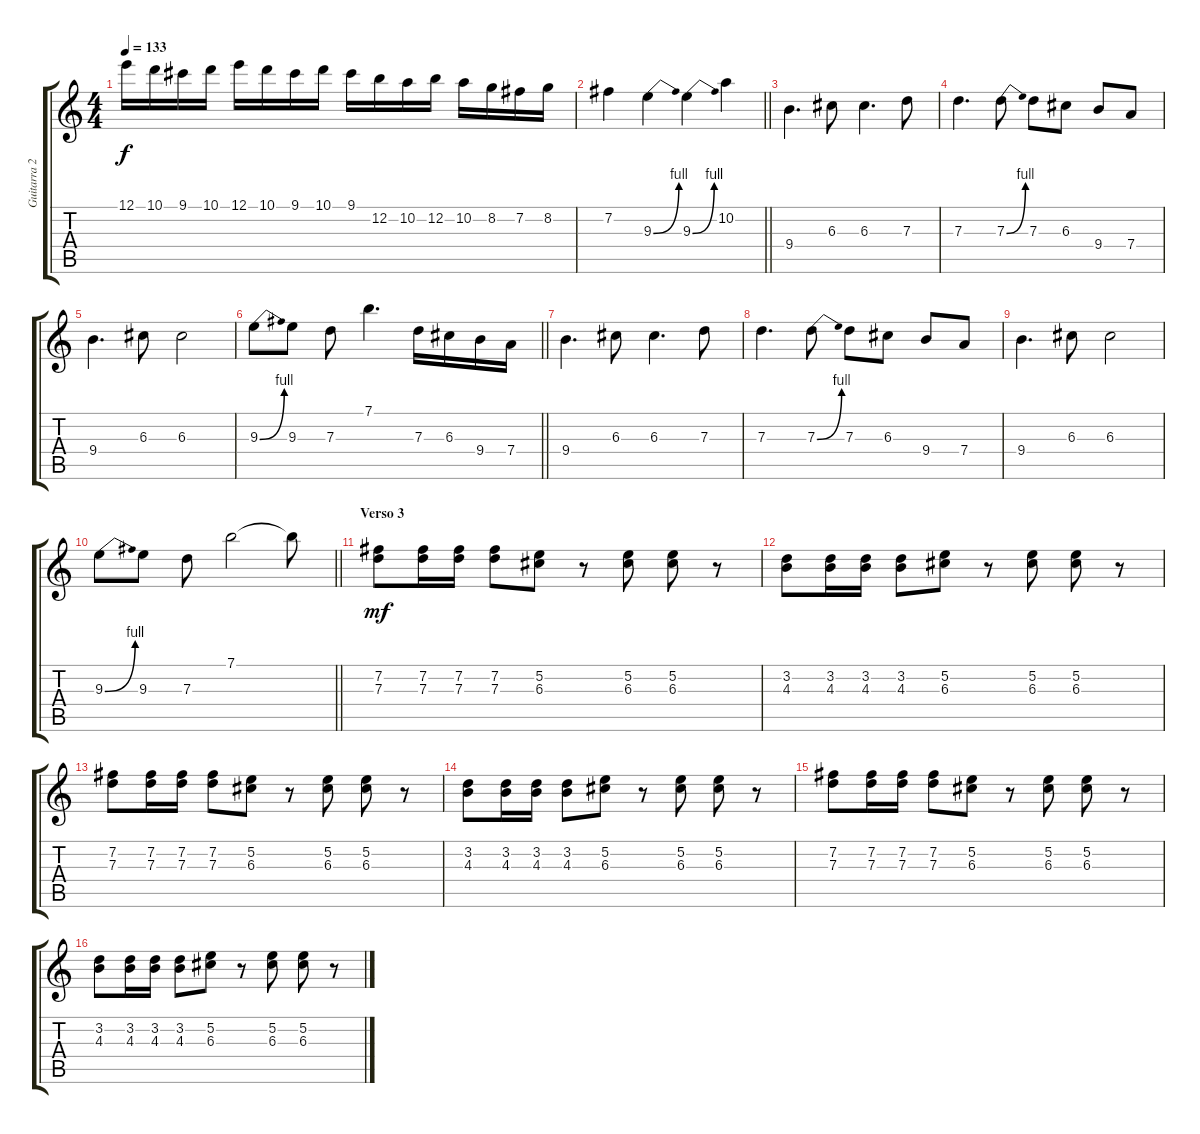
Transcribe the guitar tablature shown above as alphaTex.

\track ("Guitarra 2" "Guitarra 2") {instrument distortionguitar}
\staff {score tabs}
\tuning (E4 B3 G3 D3 A2 E2) {hide}
\ts (4 4)
\tempo 133
\clef g2
\ks c
12.1.16{dy f} 10.1.16 9.1.16 10.1.16 12.1.16 10.1.16 9.1.16 10.1.16 9.1.16 12.2.16 10.2.16 12.2.16 10.2.16 8.2.16 7.2.16 8.2.16 |
\barLineRight lightlight
7.2.4 9.3{be (bend 0 0 60 4)}.4 9.3{be (bend 0 0 60 4)}.4 10.2.4 |
\section ("" "")
9.4.4{d} 6.3.8 6.3.4{d} 7.3.8 |
7.3.4{d} 7.3{be (bend 0 0 60 4)}.8 7.3.8 6.3.8 9.4.8 7.4.8 |
9.4.4{d} 6.3.8 6.3.2 |
\barLineRight lightlight
9.3{be (bend 0 0 60 4)}.8 9.3.8 7.3.8 7.1.4{d} 7.3.16 6.3.16 9.4.16 7.4.16 |
9.4.4{d} 6.3.8 6.3.4{d} 7.3.8 |
7.3.4{d} 7.3{be (bend 0 0 60 4)}.8 7.3.8 6.3.8 9.4.8 7.4.8 |
9.4.4{d} 6.3.8 6.3.2 |
\barLineRight lightlight
9.3{be (bend 0 0 60 4)}.8 9.3.8 7.3.8 7.1.2 7.1{t}.8 |
\section ("" "Verso 3")
(7.2 7.3).8{dy mf} (7.2 7.3).16 (7.2 7.3).16 (7.2 7.3).8 (5.2 6.3).8 r.8 (5.2 6.3).8 (5.2 6.3).8 r.8 |
(3.2 4.3).8 (3.2 4.3).16 (3.2 4.3).16 (3.2 4.3).8 (5.2 6.3).8 r.8 (5.2 6.3).8 (5.2 6.3).8 r.8 |
(7.2 7.3).8 (7.2 7.3).16 (7.2 7.3).16 (7.2 7.3).8 (5.2 6.3).8 r.8 (5.2 6.3).8 (5.2 6.3).8 r.8 |
(3.2 4.3).8 (3.2 4.3).16 (3.2 4.3).16 (3.2 4.3).8 (5.2 6.3).8 r.8 (5.2 6.3).8 (5.2 6.3).8 r.8 |
(7.2 7.3).8 (7.2 7.3).16 (7.2 7.3).16 (7.2 7.3).8 (5.2 6.3).8 r.8 (5.2 6.3).8 (5.2 6.3).8 r.8 |
(3.2 4.3).8 (3.2 4.3).16 (3.2 4.3).16 (3.2 4.3).8 (5.2 6.3).8 r.8 (5.2 6.3).8 (5.2 6.3).8 r.8
